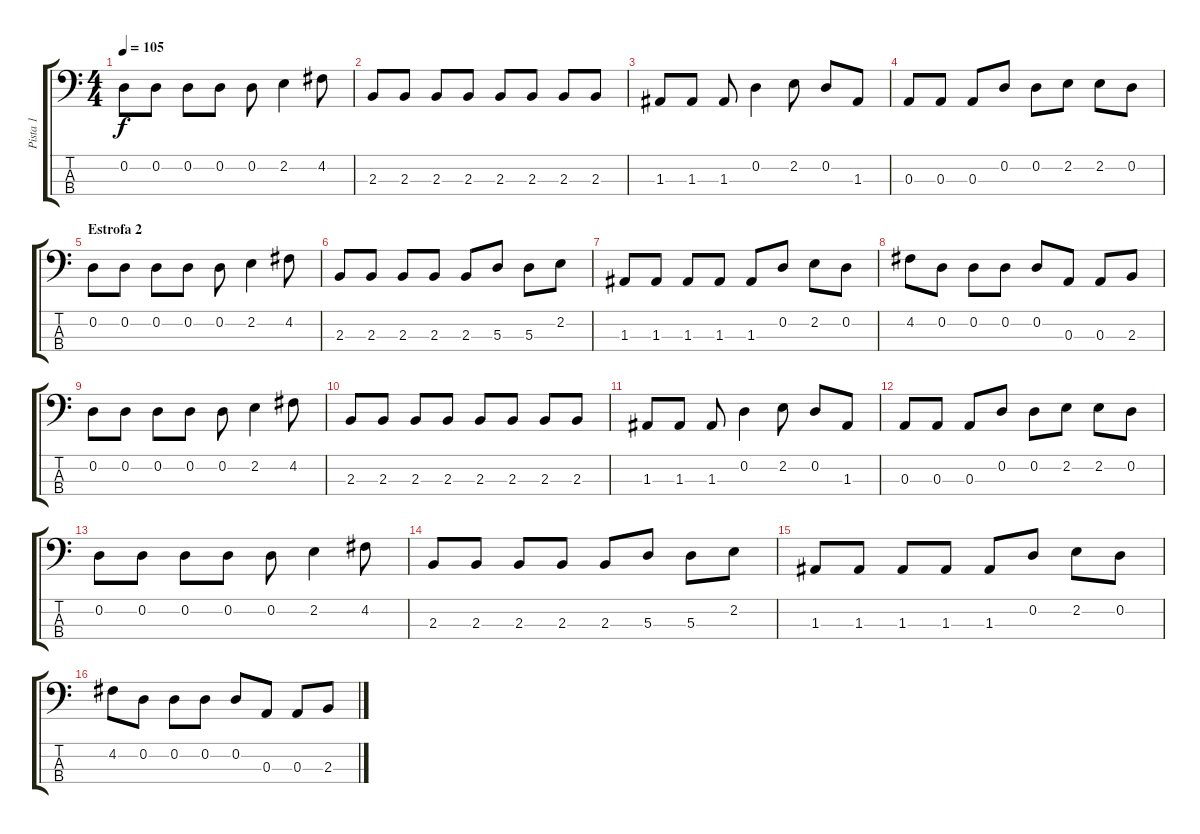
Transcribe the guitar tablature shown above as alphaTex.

\track ("Pista 1" "Pista 1") {instrument electricbassfinger}
\staff {score tabs}
\tuning (G2 D2 A1 E1) {hide}
\ts (4 4)
\tempo 105
\clef f4
\ks c
0.2.8{dy f} 0.2.8 0.2.8 0.2.8 0.2.8 2.2.4 4.2.8 |
2.3.8 2.3.8 2.3.8 2.3.8 2.3.8 2.3.8 2.3.8 2.3.8 |
1.3.8 1.3.8 1.3.8 0.2.4 2.2.8 0.2.8 1.3.8 |
0.3.8 0.3.8 0.3.8 0.2.8 0.2.8 2.2.8 2.2.8 0.2.8 |
\section ("" "Estrofa 2")
0.2.8 0.2.8 0.2.8 0.2.8 0.2.8 2.2.4 4.2.8 |
2.3.8 2.3.8 2.3.8 2.3.8 2.3.8 5.3.8 5.3.8 2.2.8 |
1.3.8 1.3.8 1.3.8 1.3.8 1.3.8 0.2.8 2.2.8 0.2.8 |
4.2.8 0.2.8 0.2.8 0.2.8 0.2.8 0.3.8 0.3.8 2.3.8 |
0.2.8 0.2.8 0.2.8 0.2.8 0.2.8 2.2.4 4.2.8 |
2.3.8 2.3.8 2.3.8 2.3.8 2.3.8 2.3.8 2.3.8 2.3.8 |
1.3.8 1.3.8 1.3.8 0.2.4 2.2.8 0.2.8 1.3.8 |
0.3.8 0.3.8 0.3.8 0.2.8 0.2.8 2.2.8 2.2.8 0.2.8 |
0.2.8 0.2.8 0.2.8 0.2.8 0.2.8 2.2.4 4.2.8 |
2.3.8 2.3.8 2.3.8 2.3.8 2.3.8 5.3.8 5.3.8 2.2.8 |
1.3.8 1.3.8 1.3.8 1.3.8 1.3.8 0.2.8 2.2.8 0.2.8 |
4.2.8 0.2.8 0.2.8 0.2.8 0.2.8 0.3.8 0.3.8 2.3.8
